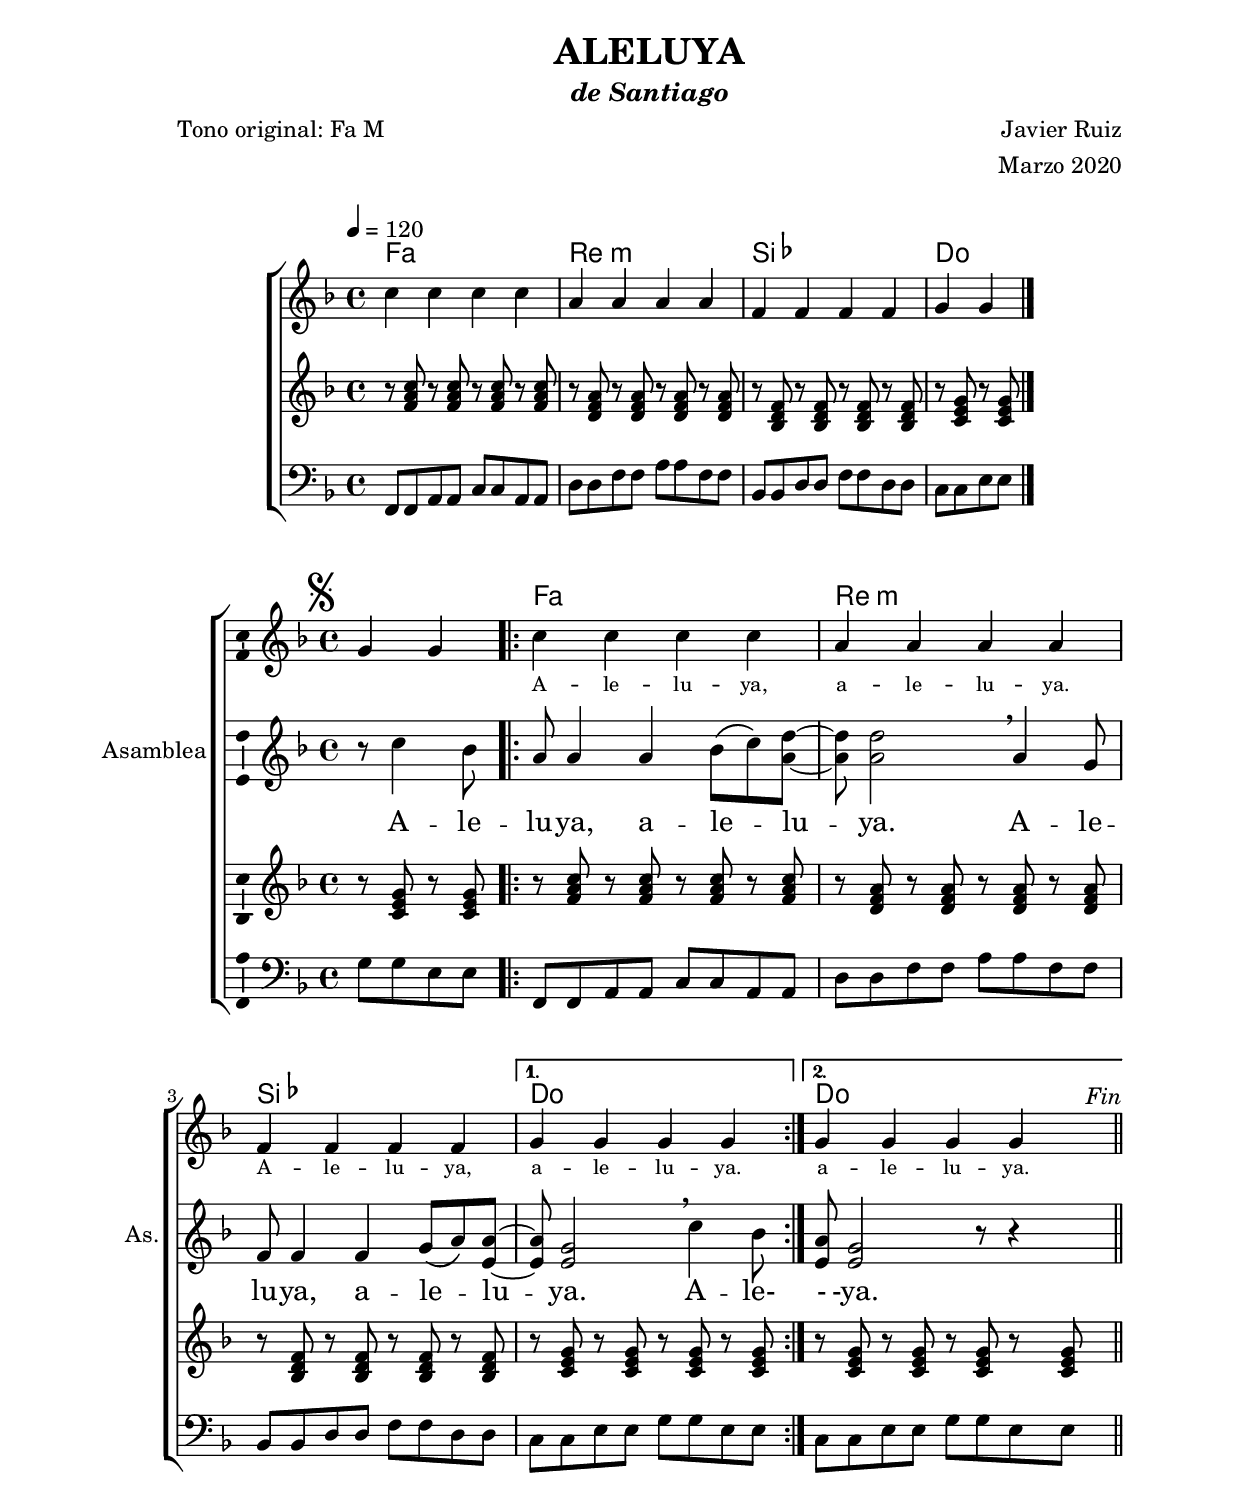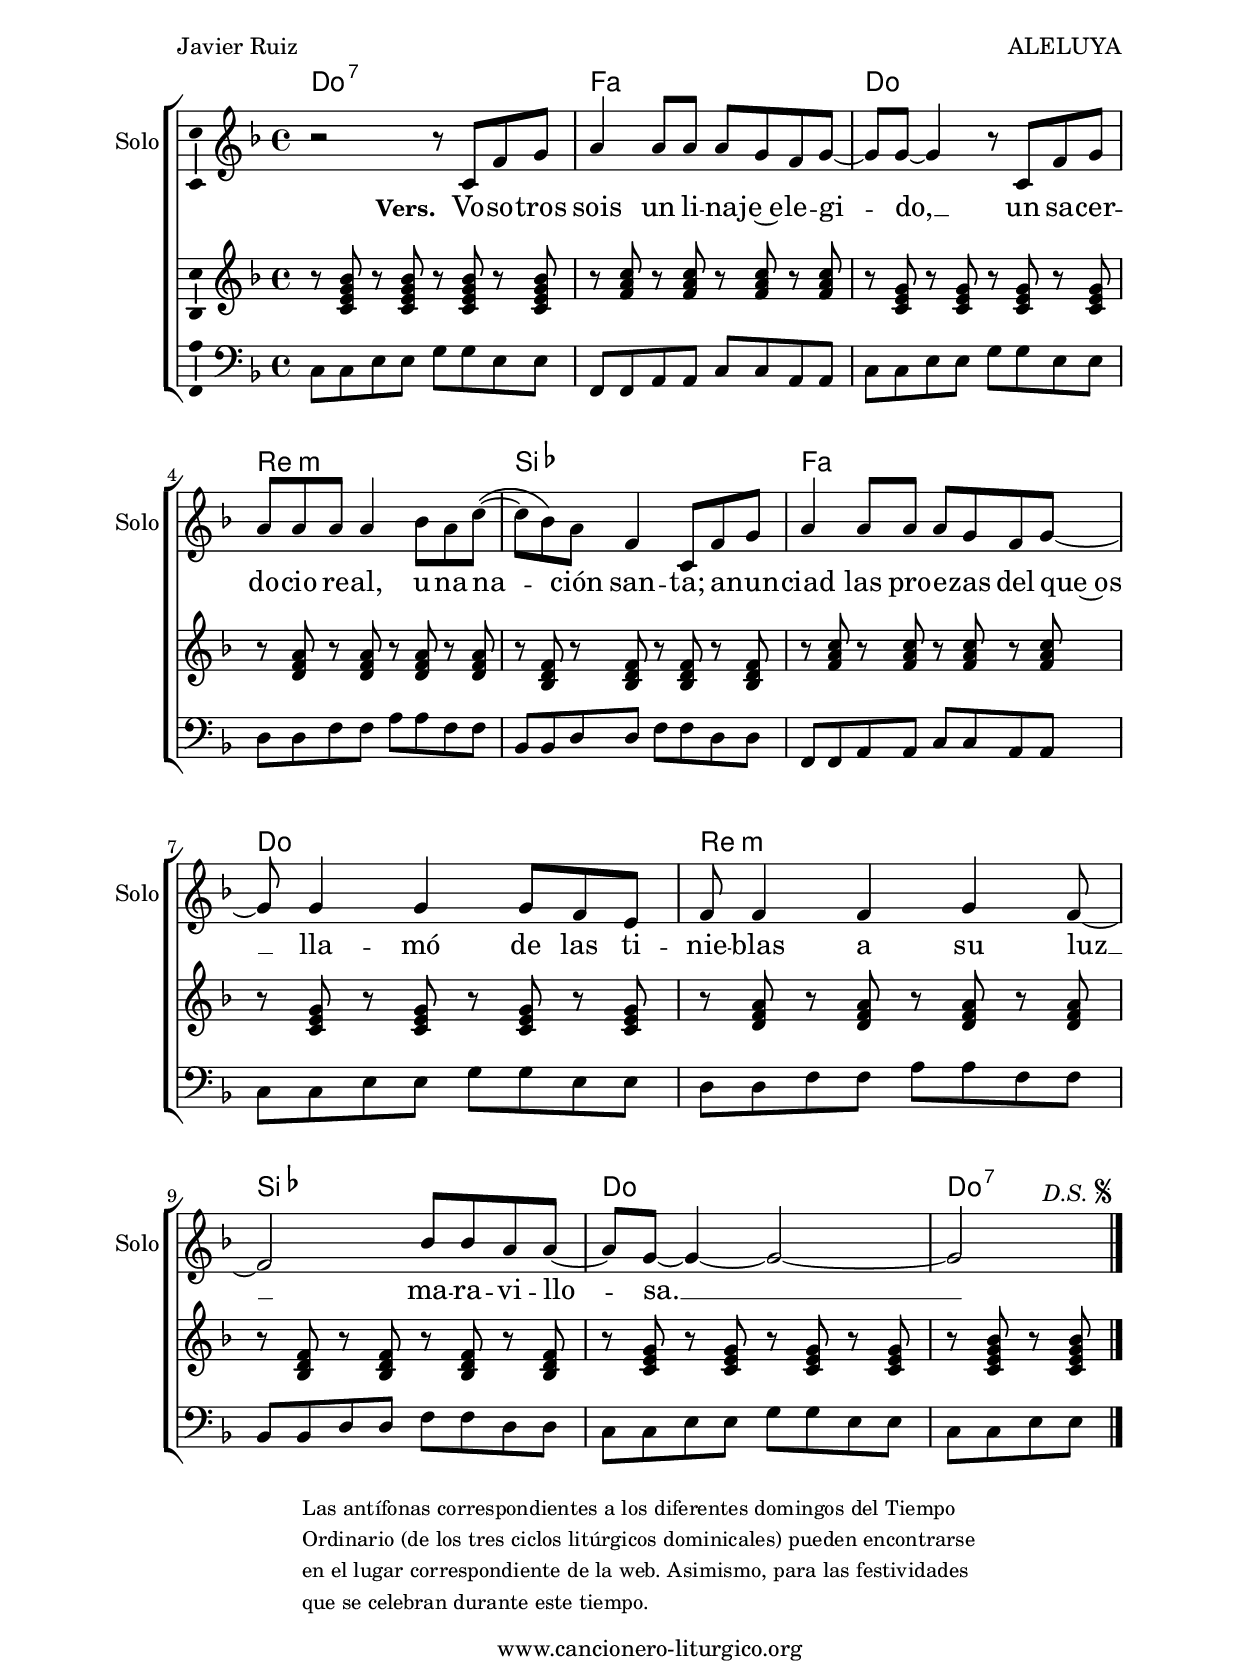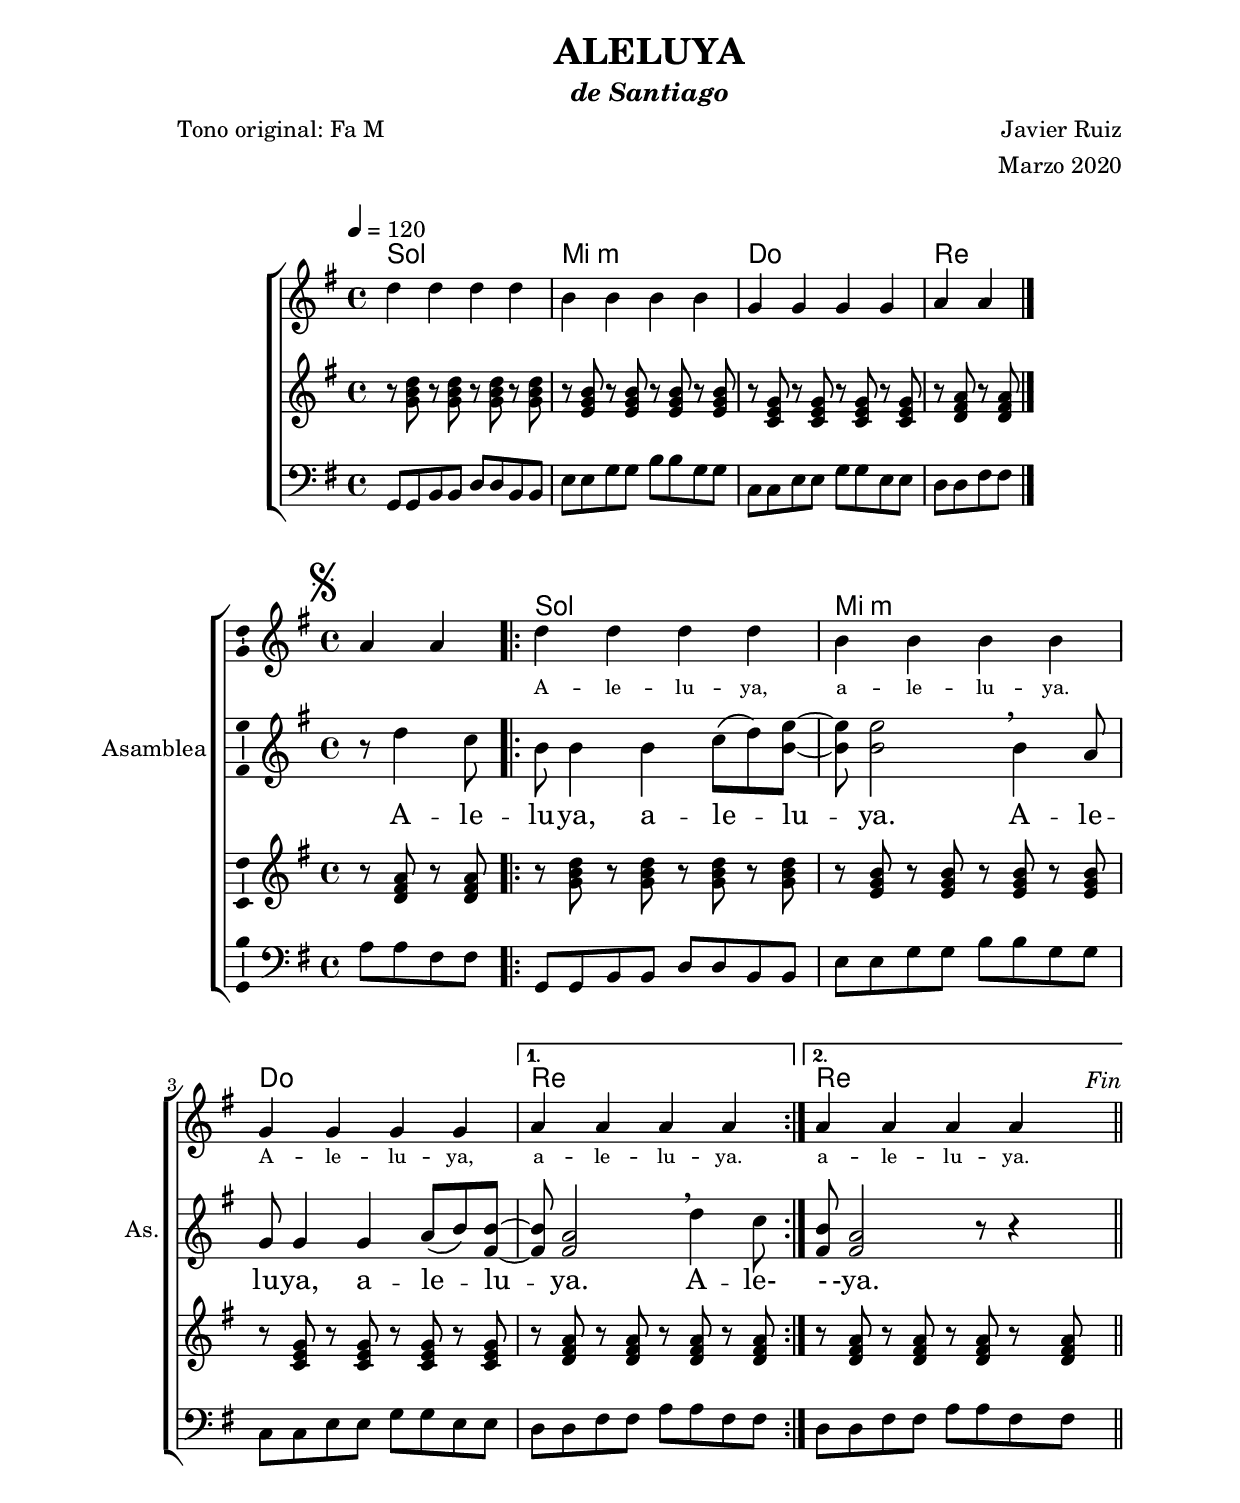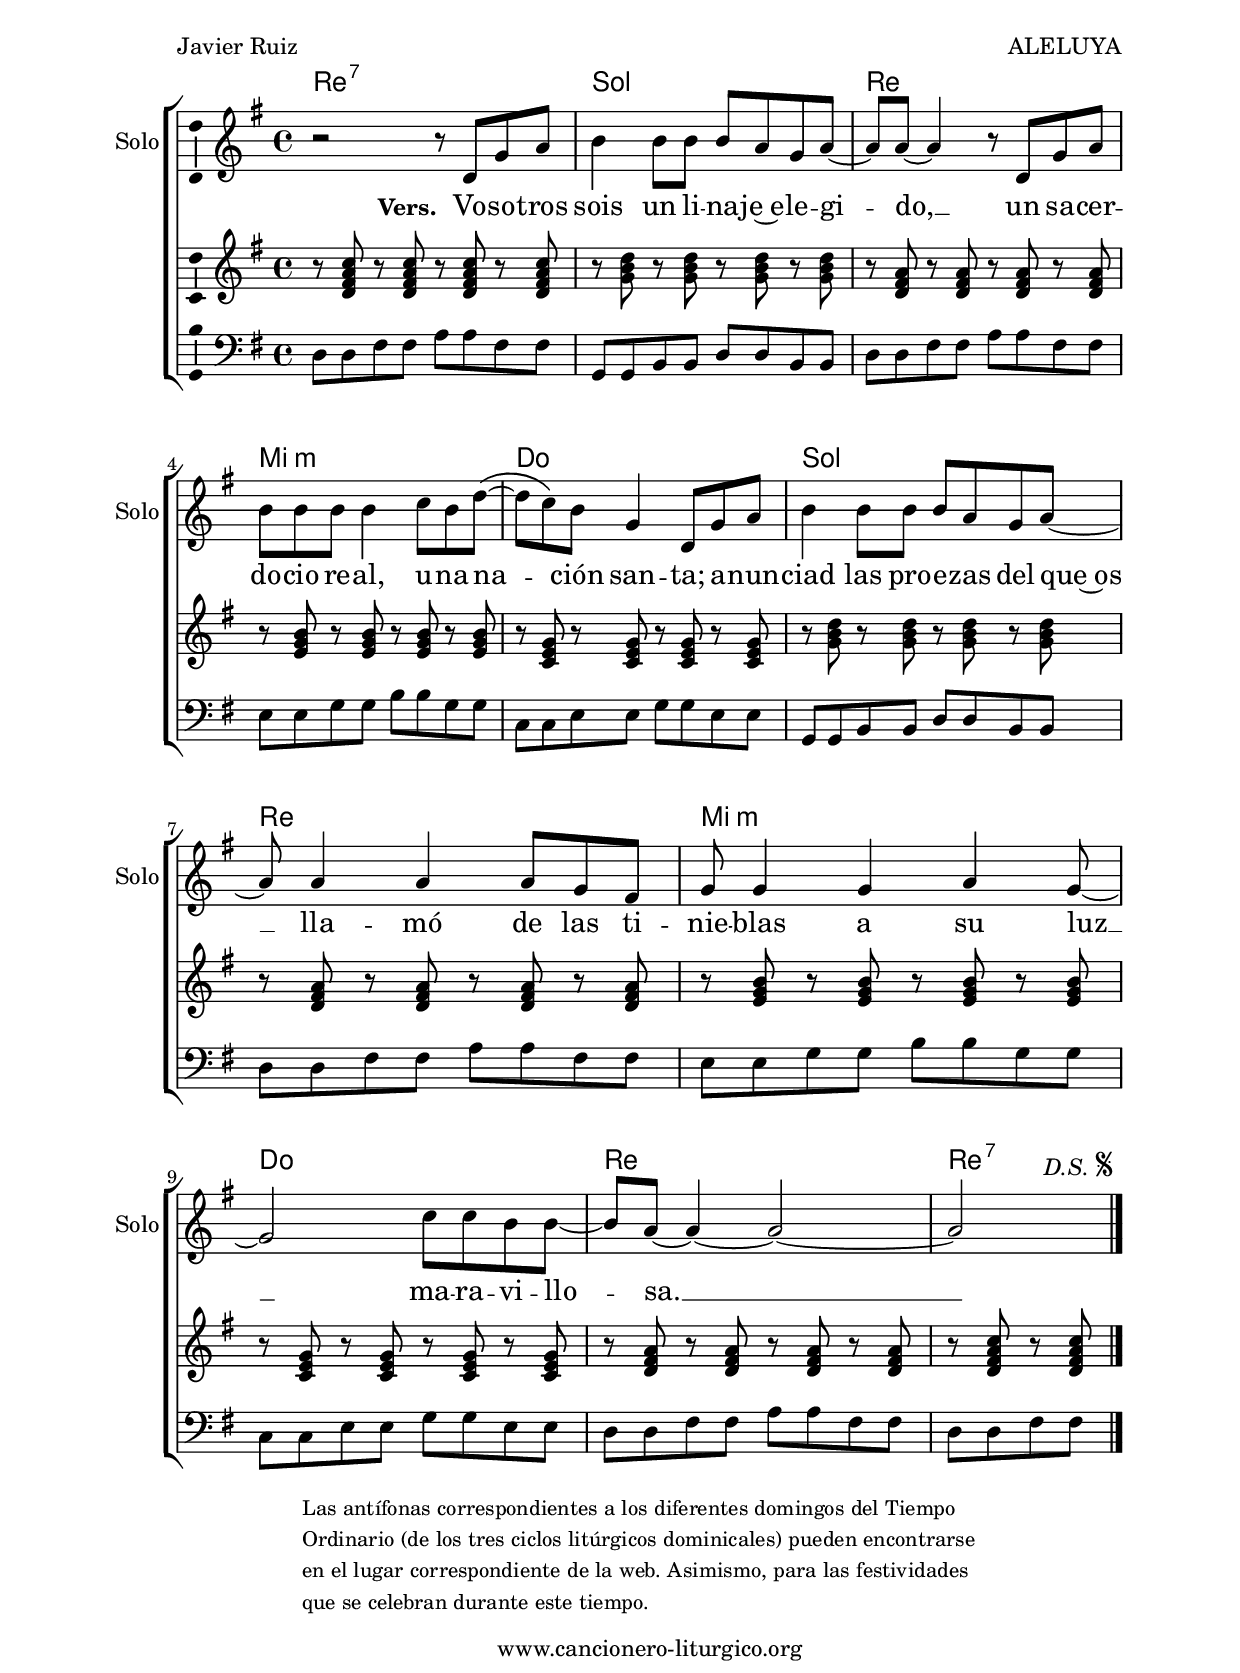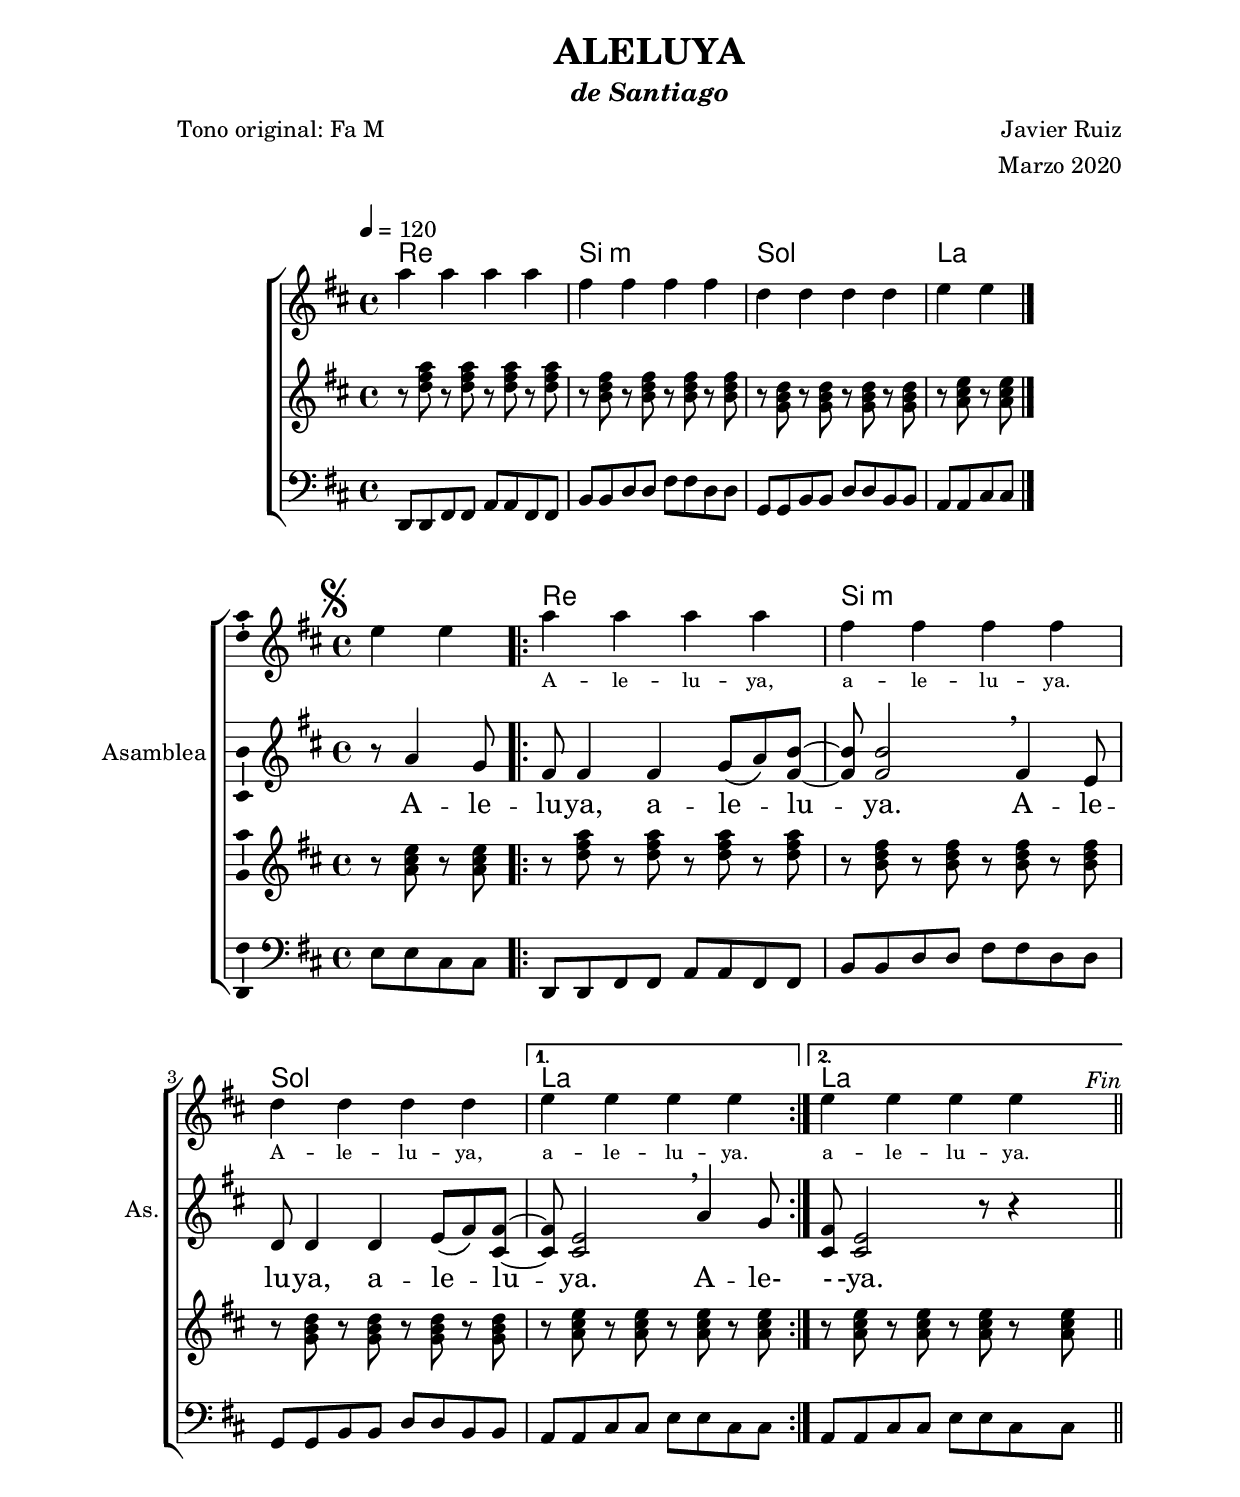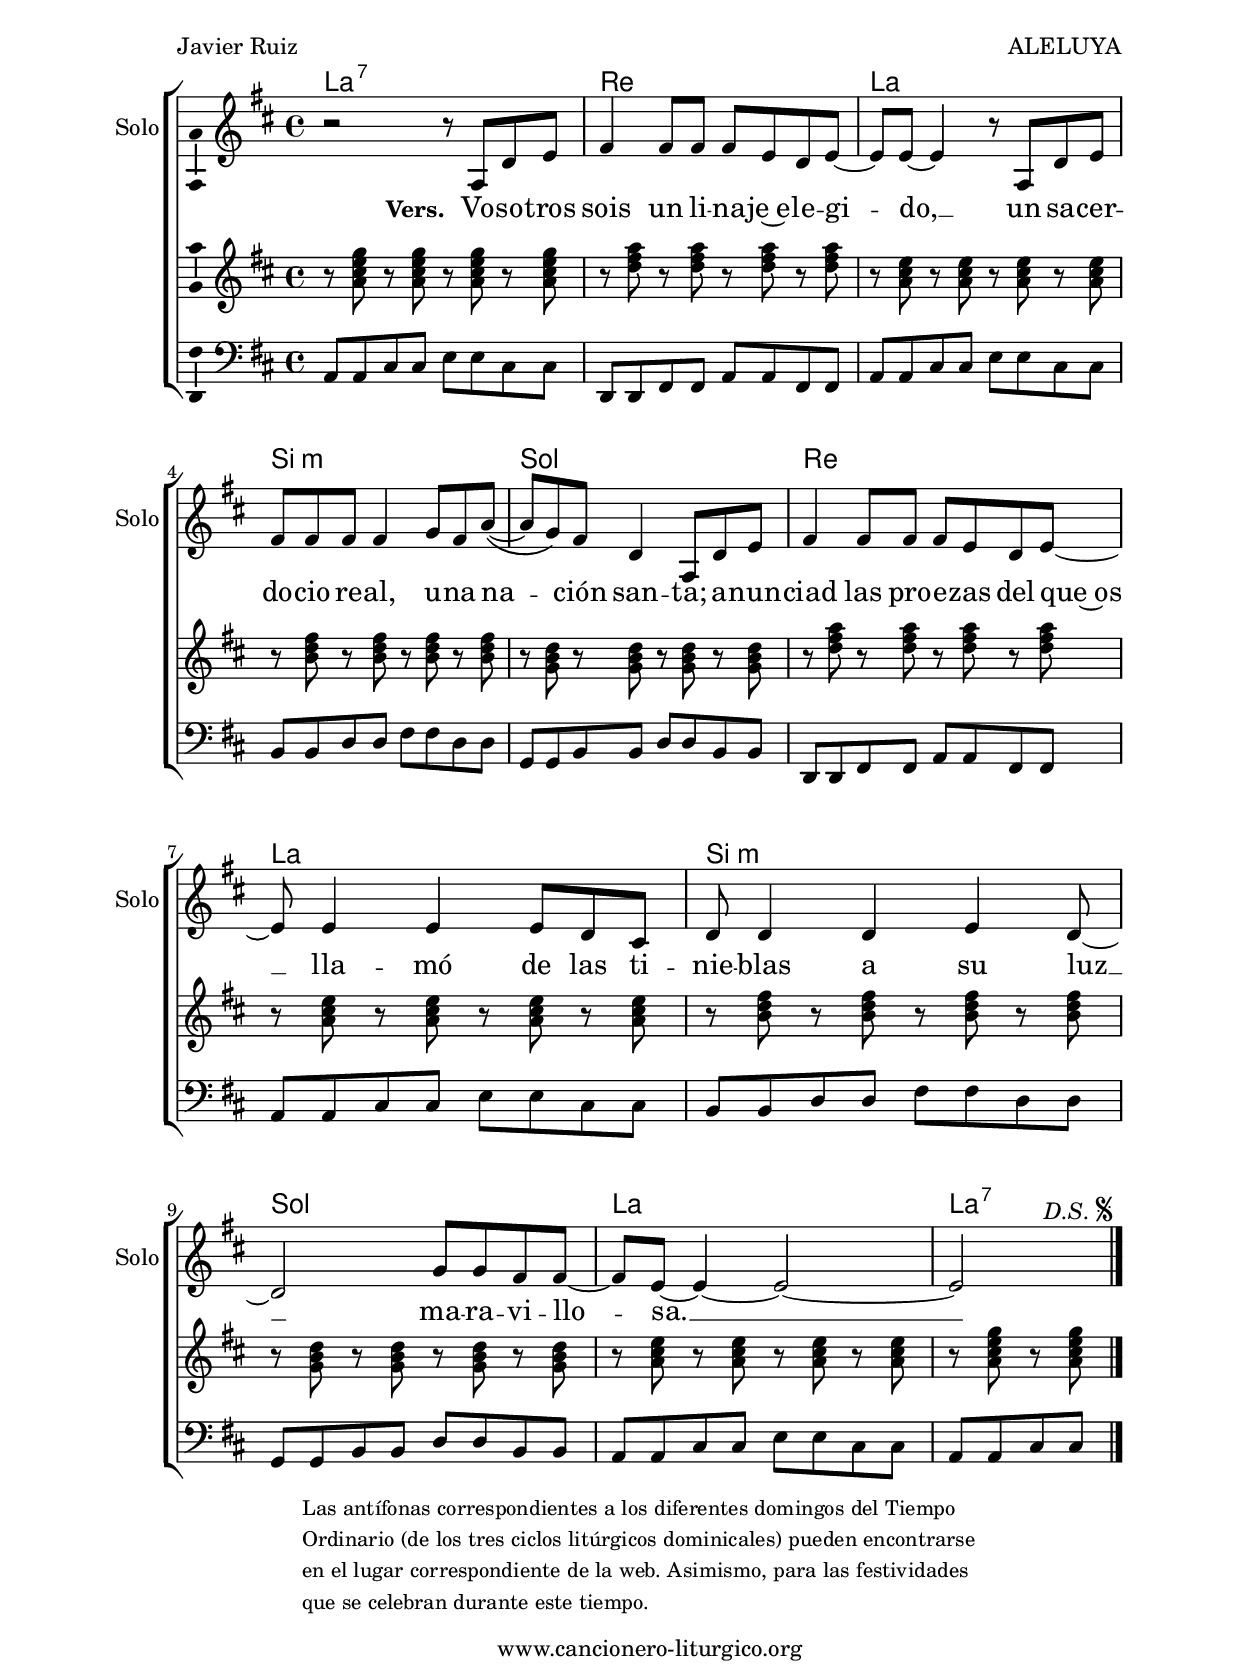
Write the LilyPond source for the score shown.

%
%lilypond aleluya-ord3-jruiz.ly
%timidity aleluya-ord3-jruiz.midi -Ow -o aleluya-ord3-jruiz.wav
%timidity aleluya-ord3-jruiz.midi -Ow -o - | lame - aleluya-ord3-jruiz.mp3
%
%Para convertir de .wav a .mp3:
%lame -h -m j filename.wav
%
%
%para escuchar el midi:
%timidity nombrefichero.midi
%


%versión de lilypond para la que se ha escrito esta partitura:
\version "2.16.0"

	%Tamaño papel
	#(set-default-paper-size "a4")
	%Tamaño partitura
	#(set-global-staff-size 20)
	%No responde al pulsar sobre una nota
	#(ly:set-option 'point-and-click #f)

%parámetros del encabezamiento:
\header {
	title = "ALELUYA"
	subtitle = \markup { \italic "de Santiago" }
	composer = "Javier Ruiz"
	poet = "Tono original: Fa M"
	meter = ""
	arranger = "Marzo 2020"
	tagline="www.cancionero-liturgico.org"
%	copyright="Editado con LilyPond para Linux"
	}

%parámetros asociados al papel:
\paper  {
	oddHeaderMarkup = \markup {\fill-line { \on-the-fly #not-first-page \fromproperty #'header:title \on-the-fly #not-first-page \fromproperty #'header:composer }}
	evenHeaderMarkup = \markup {\fill-line { \fromproperty #'header:composer \fromproperty #'header:title }}
	#(set-paper-size "a4")
	print-page-number = ##f
	first-page-number = 1
	print-first-page-number = ##f
%	head-separation = 3.0 \cm
	top-margin = 2.0 \cm
%%%	bottom-margin = 0.5\cm
	bottom-margin = 0.2\cm
	left-margin = 3.0 \cm
	line-width = 16.0 \cm 
	indent = 8\mm
	interscoreline = 2.\mm
	between-system-space = 15\mm
%	para que las partituras no llenen la hoja:
	ragged-bottom = ##t
%	idem para la última hoja:
	ragged-last-bottom = ##f
%	para que las partituras llenen el ancho del papel:
	ragged-last = ##f
	after-title-space = 2.5 \cm
page-count=2
%system-count=8

	%Flexible Vertical Spacing
%	markup-markup-spacing =
%	#'((basic-distance . 15) (minimum-distance . 15) (padding . 3))
	markup-system-spacing =
	#'((basic-distance . 15) (minimum-distance . 15) (padding . 3))
	system-system-spacing =
	#'((basic-distance . 15) (minimum-distance . 15) (padding . 3))
	score-system-spacing =
	#'((basic-distance . 15) (minimum-distance . 15) (padding . 5))
%	top-system-spacing = % header
%	#'((basic-distance . 8) (minimum-distance . 0) (padding . 0))
%	top-markup-spacing =
%	#'((basic-distance . 20) (minimum-distance . 20) (padding . 0))
	last-bottom-spacing = % footer
	#'((basic-distance . 5) (minimum-distance . 5) (padding . 0))
%	score-markup-spacing =
%	#'((basic-distance . 16) (minimum-distance . 13) (padding . 0))

	}


%parámetros que afectan a toda la partitura:
globalintro =  {
	%clave de sol (G):
	\clef G
	%armadura:
%	\transpose c b
	\key f \major
	\tempo 4=120
	\set Score.tempoHideNote = ##f
	}

global =  {
	%clave de sol (G):
	\clef G
	%armadura:
%	\transpose c b
	\key f \major
	\tempo 4=120
	\set Score.tempoHideNote = ##t
	}


acordesintro = {
	\italianChords
	\chordmode {
%	\transpose c b
{

f1 d:m bes c2 %s2

	}
	}
}


melodiaintrodos = 
%	\transpose c b
{

	\relative c''{
	\time 4/4

c4 c c c
a4 a a a
f4 f f f
g4 g %s2

}

%	\bar "|."
	}


melodiaintrotres = 
%	\transpose c b
{

	\relative c'{
	\time 4/4

r8 <f a c>8 r8 <f a c>8 r8 <f a c>8 r8 <f a c>8
r8 <d f a>8 r8 <d f a>8 r8 <d f a>8 r8 <d f a>8
r8 <bes d f>8 r8 <bes d f>8 r8 <bes d f>8 r8 <bes d f>8
r8 <c e g>8 r8 <c e g>8 %s2

}

	\bar "|."
	}


melodiaintrobajo = 
%	\transpose c b
{

	%clave de fa (F):
	\clef F

	\relative c,{
	\time 4/4

f8 f a a c c a a
d8 d f f a a f f
bes,8 bes d d f f d d
c8 c e e %s2

}

	\bar "|."
	}


acordes = {
	\italianChords
	\chordmode {
%	\transpose c b
{

s2

\repeat volta 2 {
f1 d:m bes
}
\alternative {
{
c1
}
{
c1
}
}

	}
	}
}


melodiadiscantus = 
%	\transpose c b
{

	\relative c''{
	\time 4/4

\mark \markup {
   \musicglyph #"scripts.segno"
   }
\partial2
g4 g

\repeat volta 2 {
c4 c c c
a4 a a a
f4 f f f
}
\alternative {
{
g4 g g g
}
{
g4 g g g^\markup {
   \italic "            Fin"
}
}
}

}

%	\bar "|."
	}


melodia = 
%	\transpose c f
{

	\relative c''{
	\time 4/4

\partial2
r8 c4 bes8

\repeat volta 2 {
a8 a4 a4 bes8 \(c\) <d a>~
<d a>8 <d a>2 \breathe a4 g8
f8 f4 f4 g8 \(a\) <a e>~
}
\alternative {
{
<a e>8 <g e>2 \breathe c4 bes8
}
{
<a e>8 <g e>2 r8 r4
}
}

}

	\bar "||"
	}


melodiatres = 
%	\transpose c b
{

	\relative c'{
	\time 4/4

\partial2
r8 <c e g>8 r8 <c e g>8

\repeat volta 2 {
r8 <f a c>8 r8 <f a c>8 r8 <f a c>8 r8 <f a c>8
r8 <d f a>8 r8 <d f a>8 r8 <d f a>8 r8 <d f a>8
r8 <bes d f>8 r8 <bes d f>8 r8 <bes d f>8 r8 <bes d f>8
}
\alternative {
{
r8 <c e g>8 r8 <c e g>8 r8 <c e g>8 r8 <c e g>8
}
{
r8 <c e g>8 r8 <c e g>8 r8 <c e g>8 r8 <c e g>8
}
}

}

%	\bar "|."
	}

melodiabajo = 
%	\transpose c b
{

	%clave de fa (F):
	\clef F

	\relative c'{
	\time 4/4

\partial2
g8 g e e

\repeat volta 2 {
f,8 f a a c c a a
d8 d f f a a f f
bes,8 bes d d f f d d
}
\alternative {
{
c8 c e e g g e e
}
{
c8 c e e g g e e
}
}

}

%	\bar "|."
	}

acordesestro = {
	\italianChords
	\chordmode {
%	\transpose c b
{

c1:7
f1 c d:m bes f1 c d:m bes c c2:7 %s2

	}
	}
}


melodiaestro = 
%	\transpose c f
{

	\relative c''{
	\time 4/4

r2 r8 c,8 f g
a4 a8 a a g f g~
g8 g~g4 r8 c,8 f g
a8 a a a4 bes8 a c~
\(c8 bes\) a f4 c8 f g
a4 a8 a a g f g~
g8 g4 g g8 f e
f8 f4 f g f8~
f2 bes8 bes a a~
a8 g~g4~g2~
g2^\markup {
   \italic "               D.S."
   \tiny \raise #1
   \musicglyph #"scripts.segno"
}
%s2

}

	\bar "|."
	}


melodiatresestro = 
%	\transpose c b
{

	\relative c'{
	\time 4/4

r8 <c e g bes>8 r8 <c e g bes>8 r8 <c e g bes>8 r8 <c e g bes>8
r8 <f a c>8 r8 <f a c>8 r8 <f a c>8 r8 <f a c>8
r8 <c e g>8 r8 <c e g>8 r8 <c e g>8 r8 <c e g>8
r8 <d f a>8 r8 <d f a>8 r8 <d f a>8 r8 <d f a>8
r8 <bes d f>8 r8 <bes d f>8 r8 <bes d f>8 r8 <bes d f>8
r8 <f' a c>8 r8 <f a c>8 r8 <f a c>8 r8 <f a c>8
r8 <c e g>8 r8 <c e g>8 r8 <c e g>8 r8 <c e g>8
r8 <d f a>8 r8 <d f a>8 r8 <d f a>8 r8 <d f a>8
r8 <bes d f>8 r8 <bes d f>8 r8 <bes d f>8 r8 <bes d f>8
r8 <c e g>8 r8 <c e g>8 r8 <c e g>8 r8 <c e g>8
r8 <c e g bes>8 r8 <c e g bes>8 %s2

}

	\bar "|."
	}

melodiabajoestro = 
%	\transpose c b
{

	%clave de fa (F):
	\clef F

	\relative c'{
	\time 4/4

c,8 c e e g g e e
f,8 f a a c c a a
c8 c e e g g e e
d8 d f f a a f f
bes,8 bes d d f f d d
f,8 f a a c c a a
c8 c e e g g e e
d8 d f f a a f f
bes,8 bes d d f f d d
c8 c e e g g e e
c8 c e e %s2

}

	\bar "|."
	}


textodiscantus = \lyricmode {
\skip1 \skip1
\override LyricText #'font-size = #-1
A -- le -- lu -- ya,
a -- le -- lu -- ya.
A -- le -- lu -- ya,
a -- le -- lu -- ya.
a -- le -- lu -- ya.

	}

texto = \lyricmode {
A -- le -- lu -- ya,
a -- le -- _ lu -- ya.
A -- le -- lu -- ya,
a -- le -- _ lu -- ya.
A -- le-
- -ya.

	}

textoestro = \lyricmode {
\set stanza =#"Vers. " Vo -- so -- tros sois un li -- na -- je~e -- le -- gi -- do, __
un sa -- cer -- do -- cio re -- al, u -- na na -- _ ción san -- ta;
a -- nun -- ciad las pro -- e -- zas del que~os __ lla -- mó
de las ti -- nie -- blas a su luz __ ma -- ra -- vi -- llo -- sa. __

	}

acordesintroStaff = \context ChordNames = acordesintroStaff <<
	\set chordChanges = ##t
	\acordesintro
	>>

acordesStaff = \context ChordNames = acordesStaff <<
	\set chordChanges = ##t
	\acordes
	>>

acordesestroStaff = \context ChordNames = acordesestroStaff <<
	\set chordChanges = ##t
	\acordesestro
	>>


vozintrodosStaff = \context Voice = vozintrodosStaff
<<
	\override Staff.StaffSymbol #'staff-space = #(magstep -0.35)
	\set Staff.midiInstrument = #"violin"
	\set Staff.midiMinimumVolume = #0.6
	\set Staff.midiMaximumVolume = #0.8
	\globalintro
	\melodiaintrodos
	>>

vozintrotresStaff = \context Voice = vozintrotresStaff
<<
	\override Staff.StaffSymbol #'staff-space = #(magstep -0.35)
	\set Staff.midiInstrument = #"trumpet"
	\set Staff.midiMinimumVolume = #0.2
	\set Staff.midiMaximumVolume = #0.4
	\globalintro
	\melodiaintrotres
	>>

vozintrobajoStaff = \context Voice = vozintrobajoStaff
<<
	\override Staff.StaffSymbol #'staff-space = #(magstep -0.35)
	\set Staff.midiInstrument = #"english horn"
	\set Staff.midiMinimumVolume = #0.6
	\set Staff.midiMaximumVolume = #0.8
	\globalintro
	\melodiaintrobajo
	>>

vozdiscantusStaff = \context Voice = vozdiscantusStaff
\with {\consists "Ambitus_engraver"}
<<
	\override Staff.StaffSymbol #'staff-space = #(magstep -0.35)
	\set Staff.midiInstrument = #"violin"
	\set Staff.midiMinimumVolume = #0.6
	\set Staff.midiMaximumVolume = #0.8
	\global
	\relative c' \melodiadiscantus
	>>

voztresStaff = \context Voice = voztresStaff
\with {\consists "Ambitus_engraver"}
<<
	\override Staff.StaffSymbol #'staff-space = #(magstep -0.35)
	\set Staff.midiInstrument = #"violin"
	\set Staff.midiMinimumVolume = #0.6
	\set Staff.midiMaximumVolume = #0.8
	\global
	\relative c' \melodiatres
	>>

vozStaff = \context Voice = vozStaff
\with {\consists "Ambitus_engraver"}
<<
	\set Staff.instrumentName = "Asamblea"
	\set Staff.shortInstrumentName = "As."
%	\set Staff.midiInstrument = #"clarinet"
%	\set Staff.midiInstrument = #"cello"
	\set Staff.midiInstrument = #"flute"
%	\set Staff.midiInstrument = #"electric guitar (jazz)"
%	\set Staff.midiInstrument = #"english horn"
%	\set Staff.midiInstrument = #"violin"
%	\set Staff.midiInstrument = #"glockenspiel"
	\set Staff.midiMinimumVolume = #0.8
	\set Staff.midiMaximumVolume = #1.0
	\global
	\melodia
	>>

vozbajoStaff = \context Voice = vozbajoStaff
\with {\consists "Ambitus_engraver"}
<<
	\override Staff.StaffSymbol #'staff-space = #(magstep -0.35)
	\set Staff.midiInstrument = #"english horn"
	\set Staff.midiMinimumVolume = #0.6
	\set Staff.midiMaximumVolume = #0.8
	\global
	\melodiabajo
	>>

voztresestroStaff = \context Voice = voztresestroStaff
\with {\consists "Ambitus_engraver"}
<<
	\override Staff.StaffSymbol #'staff-space = #(magstep -0.35)
	\set Staff.midiInstrument = #"violin"
	\set Staff.midiMinimumVolume = #0.6
	\set Staff.midiMaximumVolume = #0.8
	\global
	\relative c' \melodiatresestro
	>>

vozestroStaff = \context Voice = vozestroStaff
\with {\consists "Ambitus_engraver"}
<<
	\set Staff.instrumentName = "Solo"
	\set Staff.shortInstrumentName = "Solo"
%	\set Staff.midiInstrument = #"clarinet"
%	\set Staff.midiInstrument = #"cello"
	\set Staff.midiInstrument = #"flute"
%	\set Staff.midiInstrument = #"electric guitar (jazz)"
%	\set Staff.midiInstrument = #"english horn"
%	\set Staff.midiInstrument = #"violin"
%	\set Staff.midiInstrument = #"glockenspiel"
	\set Staff.midiMinimumVolume = #0.8
	\set Staff.midiMaximumVolume = #1.0
	\global
	\melodiaestro
	>>

vozbajoestroStaff = \context Voice = vozbajoestroStaff
\with {\consists "Ambitus_engraver"}
<<
	\override Staff.StaffSymbol #'staff-space = #(magstep -0.35)
	\set Staff.midiInstrument = #"english horn"
	\set Staff.midiMinimumVolume = #0.6
	\set Staff.midiMaximumVolume = #0.8
	\global
	\melodiabajoestro
	>>

textoStaff = \context Lyrics = textoStaff <<
	\lyricsto vozStaff \texto
	>>

textodiscantusStaff = \context Lyrics = textodiscantusStaff <<
	\lyricsto vozdiscantusStaff \textodiscantus
	>>

textoestroStaff = \context Lyrics = textoestroStaff <<
	\lyricsto vozestroStaff \textoestro
	>>


\book {
	\score {
		\context ChoirStaff {
%			\override StaffGroup.SystemStartBracket #'collapse-height = #1
%			\override Score.SystemStartBar #'collapse-height = #1
			<<
			\acordesintroStaff
			\vozintrodosStaff
			\vozintrotresStaff
			\vozintrobajoStaff
			>>
			}
		\layout {
	    		\context {
				\Lyrics
				\override LyricText #'font-size = #2
				}
	   		 \context {
				\Score
				\override StaffSymbol #'staff-space = #(magstep +3)
				}
system-count=1
			indent = 1.75 \cm
			line-width= 14.5 \cm
			}
		}
	\score {
		<<
		\context ChoirStaff {
%			\override StaffGroup.SystemStartBracket #'collapse-height = #1
%			\override Score.SystemStartBar #'collapse-height = #1
			<<
			\acordesStaff
			\vozdiscantusStaff
			\textodiscantusStaff
			\vozStaff
			\textoStaff
			\voztresStaff
			\vozbajoStaff
			>>
			}
		>>
		\layout {
	    		\context {
				\Lyrics
				\override LyricText #'font-size = #2
				}
	   		 \context {
				\Score
				\override StaffSymbol #'staff-space = #(magstep +3)
				}
system-count=2
			}
		}
\pageBreak
	\score {
		<<
		\context ChoirStaff {
%			\override StaffGroup.SystemStartBracket #'collapse-height = #1
%			\override Score.SystemStartBar #'collapse-height = #1
			<<
			\acordesestroStaff
			\vozestroStaff
			\textoestroStaff
			\voztresestroStaff
			\vozbajoestroStaff
			>>
			}
		>>
		\layout {
	    		\context {
				\Lyrics
				\override LyricText #'font-size = #2
				}
	   		 \context {
				\Score
				\override StaffSymbol #'staff-space = #(magstep +3)
				}
			indent = 0 \cm
			}
		}
	\markup {
		\magnify #0.9
		\column {
%%%			\line{\hspace #12.0 }
%%%			\line{\hspace #12.0 }
			\line{\hspace #12.0 Las antífonas correspondientes a los diferentes domingos del Tiempo}
			\line{\hspace #12.0 Ordinario (de los tres ciclos litúrgicos dominicales) pueden encontrarse}
			\line{\hspace #12.0 en el lugar correspondiente de la web. Asimismo, para las festividades}
			\line{\hspace #12.0 que se celebran durante este tiempo.}
			\line{\hspace #12.0 }
			}
		}
	\score {
		\unfoldRepeats
		<<
		\context ChoirStaff {
			<<
			\acordesintroStaff
			\vozintrodosStaff
			\vozintrotresStaff
			\vozintrobajoStaff
			>>
			<<
			\acordesStaff
			\vozdiscantusStaff
			\vozStaff
			\voztresStaff
			\vozbajoStaff
			>>
			<<
			\acordesestroStaff
			\vozestroStaff
			\voztresestroStaff
			\vozbajoestroStaff
			>>
			}
		>>
		\midi {
	  		\context {
	  			\Score
				tempoWholesPerMinute = #(ly:make-moment 70 4)
				}
			}
		}
	}


#(define output-suffix "C")
\book {
	\score {
		\context ChoirStaff {
%			\override StaffGroup.SystemStartBracket #'collapse-height = #1
%			\override Score.SystemStartBar #'collapse-height = #1
\transpose c d
			<<
			\acordesintroStaff
			\vozintrodosStaff
			\vozintrotresStaff
			\vozintrobajoStaff
			>>
			}
		\layout {
	    		\context {
				\Lyrics
				\override LyricText #'font-size = #2
				}
	   		 \context {
				\Score
				\override StaffSymbol #'staff-space = #(magstep +3)
				}
system-count=1
			indent = 1.75 \cm
			line-width= 14.5 \cm
			}
		}
	\score {
		<<
		\context ChoirStaff {
%			\override StaffGroup.SystemStartBracket #'collapse-height = #1
%			\override Score.SystemStartBar #'collapse-height = #1
\transpose c d
			<<
			\acordesStaff
			\vozdiscantusStaff
			\textodiscantusStaff
			\vozStaff
			\textoStaff
			\voztresStaff
			\vozbajoStaff
			>>
			}
		>>
		\layout {
	    		\context {
				\Lyrics
				\override LyricText #'font-size = #2
				}
	   		 \context {
				\Score
				\override StaffSymbol #'staff-space = #(magstep +3)
				}
system-count=2
			}
		}
\pageBreak
	\score {
		<<
		\context ChoirStaff {
%			\override StaffGroup.SystemStartBracket #'collapse-height = #1
%			\override Score.SystemStartBar #'collapse-height = #1
\transpose c d
			<<
			\acordesestroStaff
			\vozestroStaff
			\textoestroStaff
			\voztresestroStaff
			\vozbajoestroStaff
			>>
			}
		>>
		\layout {
	    		\context {
				\Lyrics
				\override LyricText #'font-size = #2
				}
	   		 \context {
				\Score
				\override StaffSymbol #'staff-space = #(magstep +3)
				}
			indent = 0 \cm
			}
		}
	\markup {
		\magnify #0.9
		\column {
%%%			\line{\hspace #12.0 }
%%%			\line{\hspace #12.0 }
			\line{\hspace #12.0 Las antífonas correspondientes a los diferentes domingos del Tiempo}
			\line{\hspace #12.0 Ordinario (de los tres ciclos litúrgicos dominicales) pueden encontrarse}
			\line{\hspace #12.0 en el lugar correspondiente de la web. Asimismo, para las festividades}
			\line{\hspace #12.0 que se celebran durante este tiempo.}
			\line{\hspace #12.0 }
			}
		}
	}


#(define output-suffix "S")
\book {
	\score {
		\context ChoirStaff {
%			\override StaffGroup.SystemStartBracket #'collapse-height = #1
%			\override Score.SystemStartBar #'collapse-height = #1
\transpose c a,
			<<
			\acordesintroStaff
\transpose a a'
			\vozintrodosStaff
\transpose a a'
			\vozintrotresStaff
			\vozintrobajoStaff
			>>
			}
		\layout {
	    		\context {
				\Lyrics
				\override LyricText #'font-size = #2
				}
	   		 \context {
				\Score
				\override StaffSymbol #'staff-space = #(magstep +3)
				}
system-count=1
			indent = 1.75 \cm
			line-width= 14.5 \cm
			}
		}
	\score {
		<<
		\context ChoirStaff {
%			\override StaffGroup.SystemStartBracket #'collapse-height = #1
%			\override Score.SystemStartBar #'collapse-height = #1
\transpose c a,
			<<
			\acordesStaff
\transpose a a'
			\vozdiscantusStaff
			\textodiscantusStaff
			\vozStaff
			\textoStaff
\transpose a a'
			\voztresStaff
			\vozbajoStaff
			>>
			}
		>>
		\layout {
	    		\context {
				\Lyrics
				\override LyricText #'font-size = #2
				}
	   		 \context {
				\Score
				\override StaffSymbol #'staff-space = #(magstep +3)
				}
system-count=2
			}
		}
\pageBreak
	\score {
		<<
		\context ChoirStaff {
%			\override StaffGroup.SystemStartBracket #'collapse-height = #1
%			\override Score.SystemStartBar #'collapse-height = #1
\transpose c a,
			<<
			\acordesestroStaff
			\vozestroStaff
			\textoestroStaff
\transpose a a'
			\voztresestroStaff
			\vozbajoestroStaff
			>>
			}
		>>
		\layout {
	    		\context {
				\Lyrics
				\override LyricText #'font-size = #2
				}
	   		 \context {
				\Score
				\override StaffSymbol #'staff-space = #(magstep +3)
				}
			indent = 0 \cm
			}
		}
	\markup {
		\magnify #0.9
		\column {
%%%			\line{\hspace #12.0 }
%%%			\line{\hspace #12.0 }
			\line{\hspace #12.0 Las antífonas correspondientes a los diferentes domingos del Tiempo}
			\line{\hspace #12.0 Ordinario (de los tres ciclos litúrgicos dominicales) pueden encontrarse}
			\line{\hspace #12.0 en el lugar correspondiente de la web. Asimismo, para las festividades}
			\line{\hspace #12.0 que se celebran durante este tiempo.}
			\line{\hspace #12.0 }
			}
		}
	}


